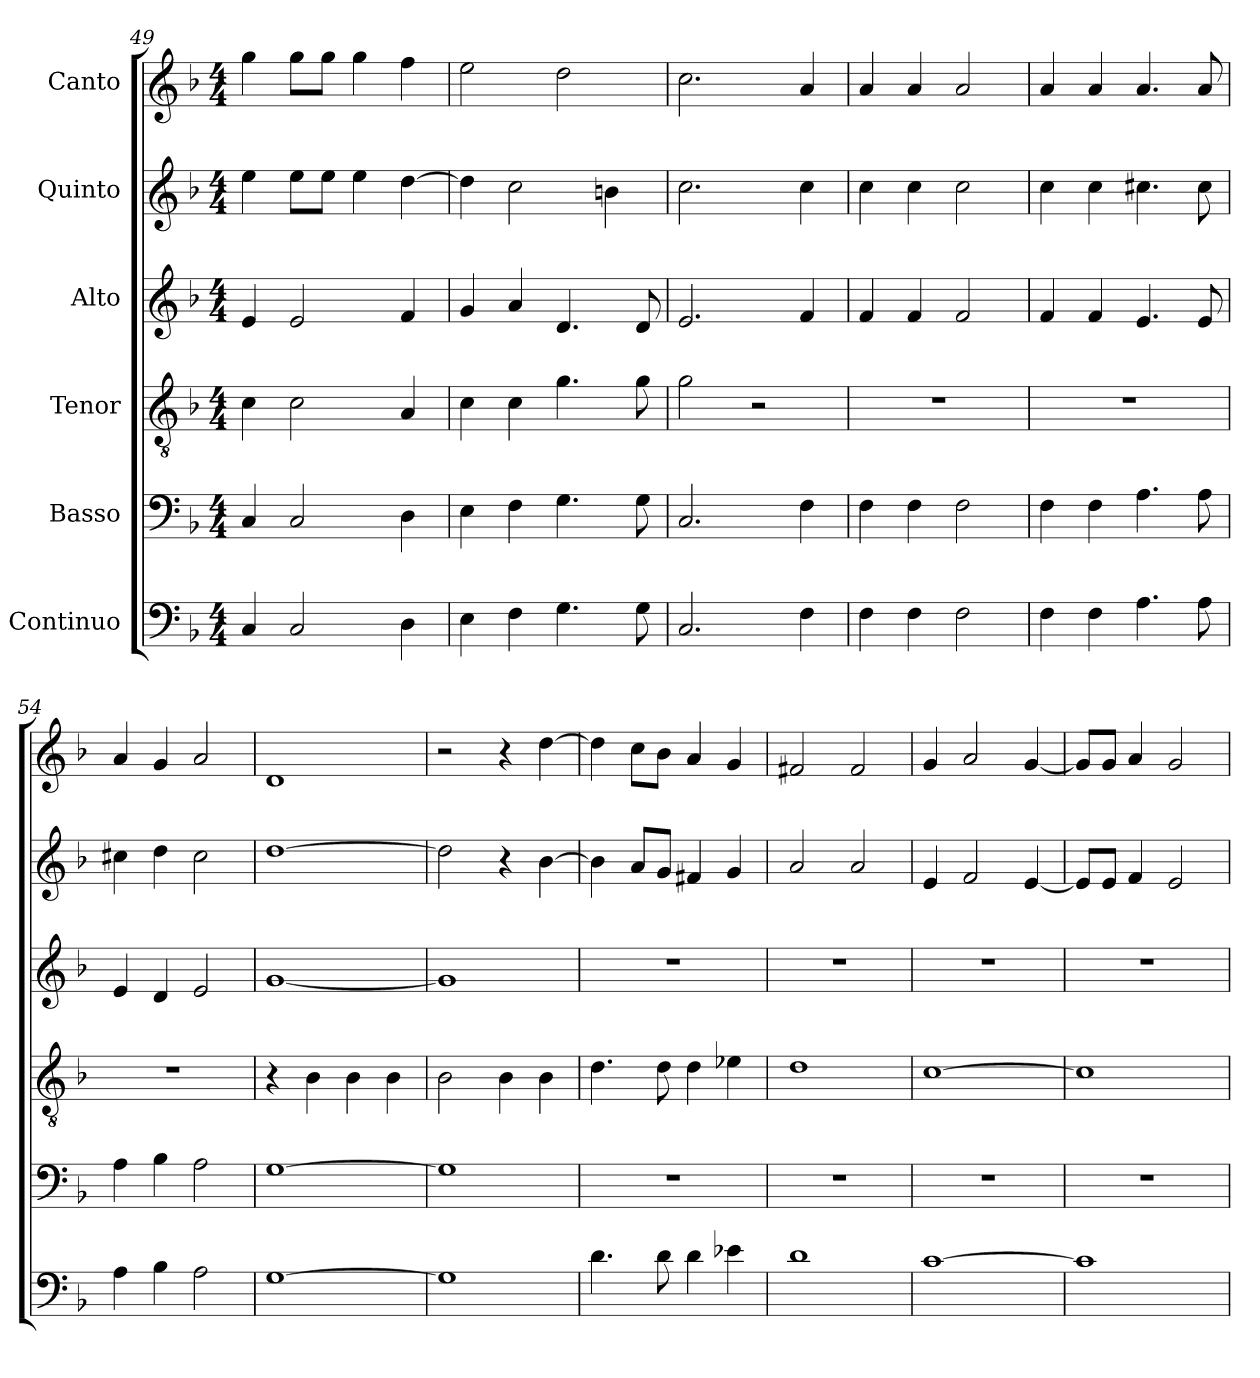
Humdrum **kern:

**kern	**kern	**kern	**kern	**kern	**kern
*part6	*part5	*part4	*part3	*part2	*part1
*staff6	*staff5	*staff4	*staff3	*staff2	*staff1
*I"Continuo	*I"Basso	*I"Tenor	*I"Alto	*I"Quinto	*I"Canto
*clefF4	*clefF4	*clefGv2	*clefG2	*clefG2	*clefG2
*k[b-]	*k[b-]	*k[b-]	*k[b-]	*k[b-]	*k[b-]
*F:	*F:	*F:	*F:	*F:	*F:
*M4/4	*M4/4	*M4/4	*M4/4	*M4/4	*M4/4
=49	=49	=49	=49	=49	=49
4C/	4C/	4c\	4e/	4ee\	4gg\
2C/	2C/	2c\	2e/	8ee\L	8gg\L
.	.	.	.	8ee\J	8gg\J
.	.	.	.	4ee\	4gg\
4D\	4D\	4A/	4f/	[4dd\	4ff\
=50	=50	=50	=50	=50	=50
4E\	4E\	4c\	4g/	4dd\]	2ee\
4F\	4F\	4c\	4a/	2cc\	.
4.G\	4.G\	4.g\	4.d/	.	2dd\
.	.	.	.	4bn\	.
8G\	8G\	8g\	8d/	.	.
=51	=51	=51	=51	=51	=51
2.C/	2.C/	2g\	2.e/	2.cc\	2.cc\
.	.	2r	.	.	.
4F\	4F\	.	4f/	4cc\	4a/
=52	=52	=52	=52	=52	=52
4F\	4F\	1r	4f/	4cc\	4a/
4F\	4F\	.	4f/	4cc\	4a/
2F\	2F\	.	2f/	2cc\	2a/
=53	=53	=53	=53	=53	=53
4F\	4F\	1r	4f/	4cc\	4a/
4F\	4F\	.	4f/	4cc\	4a/
4.A\	4.A\	.	4.e/	4.cc#X\	4.a/
8A\	8A\	.	8e/	8cc#\	8a/
=54	=54	=54	=54	=54	=54
4A\	4A\	1r	4e/	4cc#X\	4a/
4B-\	4B-\	.	4d/	4dd\	4g/
2A\	2A\	.	2e/	2cc#\	2a/
=55	=55	=55	=55	=55	=55
[1G	[1G	4r	[1g	[1dd	1d
.	.	4B-\	.	.	.
.	.	4B-\	.	.	.
.	.	4B-\	.	.	.
=56	=56	=56	=56	=56	=56
1G]	1G]	2B-\	1g]	2dd\]	2r
.	.	4B-\	.	4r	4r
.	.	4B-\	.	[4b-\	[4dd\
=57	=57	=57	=57	=57	=57
4.d\	1r	4.d\	1r	4b-\]	4dd\]
.	.	.	.	8a/L	8cc\L
8d\	.	8d\	.	8g/J	8b-\J
4d\	.	4d\	.	4f#X/	4a/
4e-X\	.	4e-X\	.	4g/	4g/
=58	=58	=58	=58	=58	=58
1d	1r	1d	1r	2a/	2f#X/
.	.	.	.	2a/	2f#/
=59	=59	=59	=59	=59	=59
[1c	1r	[1c	1r	4e/	4g/
.	.	.	.	2f/	2a/
.	.	.	.	[4e/	[4g/
=60	=60	=60	=60	=60	=60
1c]	1r	1c]	1r	8e/L]	8g/L]
.	.	.	.	8e/J	8g/J
.	.	.	.	4f/	4a/
.	.	.	.	2e/	2g/
=	=	=	=	=	=
*-	*-	*-	*-	*-	*-
